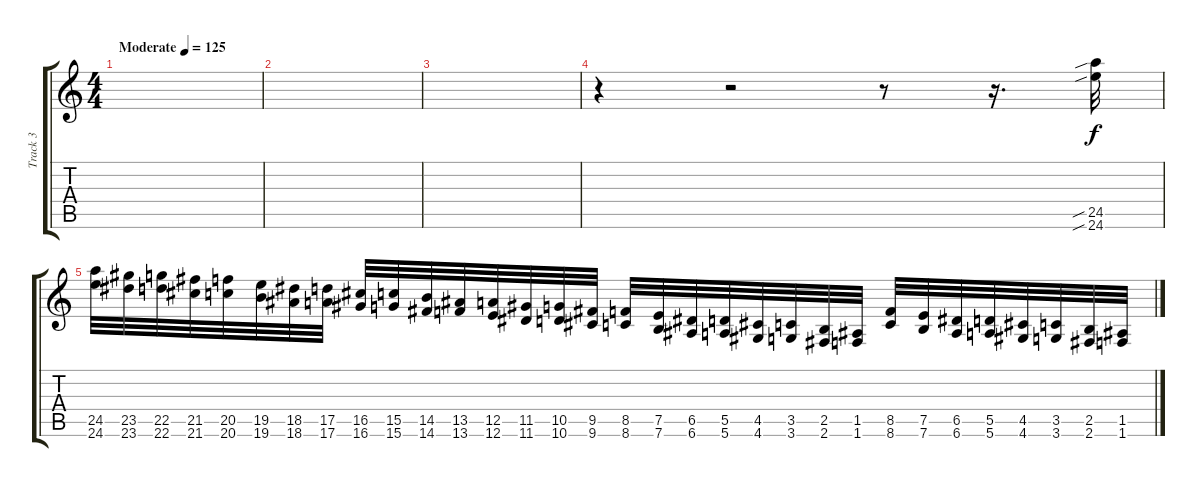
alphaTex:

\track ("Track 3" "Track 3") {instrument distortionguitar}
\staff {score tabs}
\tuning (E4 B3 G3 D3 A2 E2) {hide}
\ts (4 4)
\tempo (125 "Moderate")
\clef g2
\ks c
|
|
|
r.4 r.2 r.8 r.16{d} (24.5{sib} 24.6{sib}).32 |
(24.5 24.6).32 (23.5 23.6).32 (22.5 22.6).32 (21.5 21.6).32 (20.5 20.6).32 (19.5 19.6).32 (18.5 18.6).32 (17.5 17.6).32 (16.5 16.6).32 (15.5 15.6).32 (14.5 14.6).32 (13.5 13.6).32 (12.5 12.6).32 (11.5 11.6).32 (10.5 10.6).32 (9.5 9.6).32 (8.5 8.6).32 (7.5 7.6).32 (6.5 6.6).32 (5.5 5.6).32 (4.5 4.6).32 (3.5 3.6).32 (2.5 2.6).32 (1.5 1.6).32 (8.5 8.6).32 (7.5 7.6).32 (6.5 6.6).32 (5.5 5.6).32 (4.5 4.6).32 (3.5 3.6).32 (2.5 2.6).32 (1.5 1.6).32
